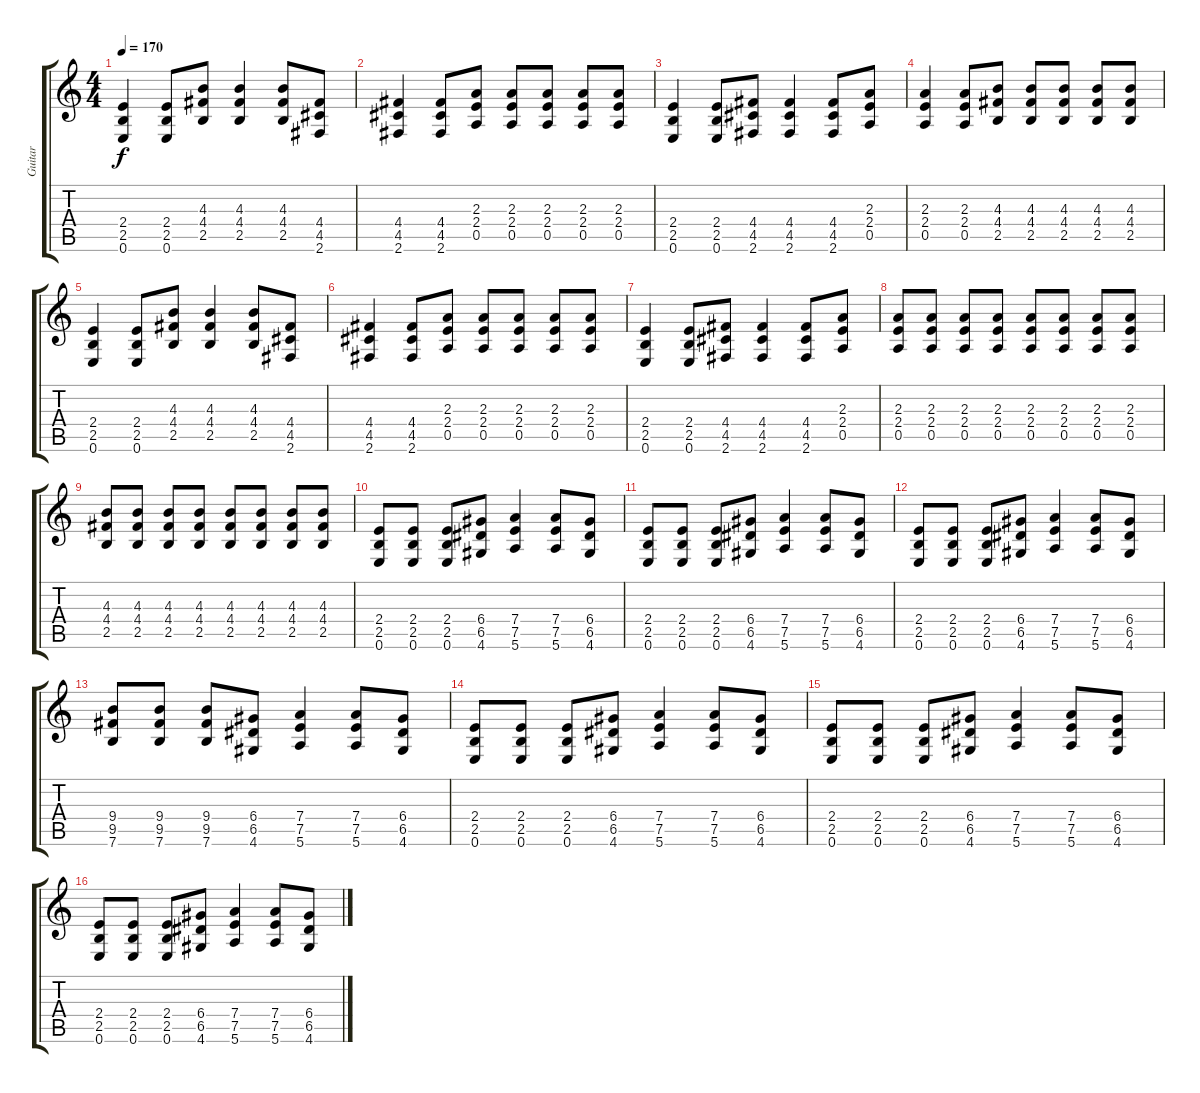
\track ("Guitar" "Guitar") {instrument distortionguitar}
\staff {score tabs}
\tuning (E4 B3 G3 D3 A2 E2) {hide}
\ts (4 4)
\tempo 170
\clef g2
\ks c
(2.4 2.5 0.6).4{dy f} (2.4 2.5 0.6).8 (4.3 4.4 2.5).8 (4.3 4.4 2.5).4 (4.3 4.4 2.5).8 (4.4 4.5 2.6).8 |
(4.4 4.5 2.6).4 (4.4 4.5 2.6).8 (2.3 2.4 0.5).8 (2.3 2.4 0.5).8 (2.3 2.4 0.5).8 (2.3 2.4 0.5).8 (2.3 2.4 0.5).8 |
(2.4 2.5 0.6).4 (2.4 2.5 0.6).8 (4.4 4.5 2.6).8 (4.4 4.5 2.6).4 (4.4 4.5 2.6).8 (2.3 2.4 0.5).8 |
(2.3 2.4 0.5).4 (2.3 2.4 0.5).8 (4.3 4.4 2.5).8 (4.3 4.4 2.5).8 (4.3 4.4 2.5).8 (4.3 4.4 2.5).8 (4.3 4.4 2.5).8 |
(2.4 2.5 0.6).4 (2.4 2.5 0.6).8 (4.3 4.4 2.5).8 (4.3 4.4 2.5).4 (4.3 4.4 2.5).8 (4.4 4.5 2.6).8 |
(4.4 4.5 2.6).4 (4.4 4.5 2.6).8 (2.3 2.4 0.5).8 (2.3 2.4 0.5).8 (2.3 2.4 0.5).8 (2.3 2.4 0.5).8 (2.3 2.4 0.5).8 |
(2.4 2.5 0.6).4 (2.4 2.5 0.6).8 (4.4 4.5 2.6).8 (4.4 4.5 2.6).4 (4.4 4.5 2.6).8 (2.3 2.4 0.5).8 |
(2.3 2.4 0.5).8 (2.3 2.4 0.5).8 (2.3 2.4 0.5).8 (2.3 2.4 0.5).8 (2.3 2.4 0.5).8 (2.3 2.4 0.5).8 (2.3 2.4 0.5).8 (2.3 2.4 0.5).8 |
(4.3 4.4 2.5).8 (4.3 4.4 2.5).8 (4.3 4.4 2.5).8 (4.3 4.4 2.5).8 (4.3 4.4 2.5).8 (4.3 4.4 2.5).8 (4.3 4.4 2.5).8 (4.3 4.4 2.5).8 |
(2.4 2.5 0.6).8 (2.4 2.5 0.6).8 (2.4 2.5 0.6).8 (6.4 6.5 4.6).8 (7.4 7.5 5.6).4 (7.4 7.5 5.6).8 (6.4 6.5 4.6).8 |
(2.4 2.5 0.6).8 (2.4 2.5 0.6).8 (2.4 2.5 0.6).8 (6.4 6.5 4.6).8 (7.4 7.5 5.6).4 (7.4 7.5 5.6).8 (6.4 6.5 4.6).8 |
(2.4 2.5 0.6).8 (2.4 2.5 0.6).8 (2.4 2.5 0.6).8 (6.4 6.5 4.6).8 (7.4 7.5 5.6).4 (7.4 7.5 5.6).8 (6.4 6.5 4.6).8 |
(9.4 9.5 7.6).8 (9.4 9.5 7.6).8 (9.4 9.5 7.6).8 (6.4 6.5 4.6).8 (7.4 7.5 5.6).4 (7.4 7.5 5.6).8 (6.4 6.5 4.6).8 |
(2.4 2.5 0.6).8 (2.4 2.5 0.6).8 (2.4 2.5 0.6).8 (6.4 6.5 4.6).8 (7.4 7.5 5.6).4 (7.4 7.5 5.6).8 (6.4 6.5 4.6).8 |
(2.4 2.5 0.6).8 (2.4 2.5 0.6).8 (2.4 2.5 0.6).8 (6.4 6.5 4.6).8 (7.4 7.5 5.6).4 (7.4 7.5 5.6).8 (6.4 6.5 4.6).8 |
(2.4 2.5 0.6).8 (2.4 2.5 0.6).8 (2.4 2.5 0.6).8 (6.4 6.5 4.6).8 (7.4 7.5 5.6).4 (7.4 7.5 5.6).8 (6.4 6.5 4.6).8
